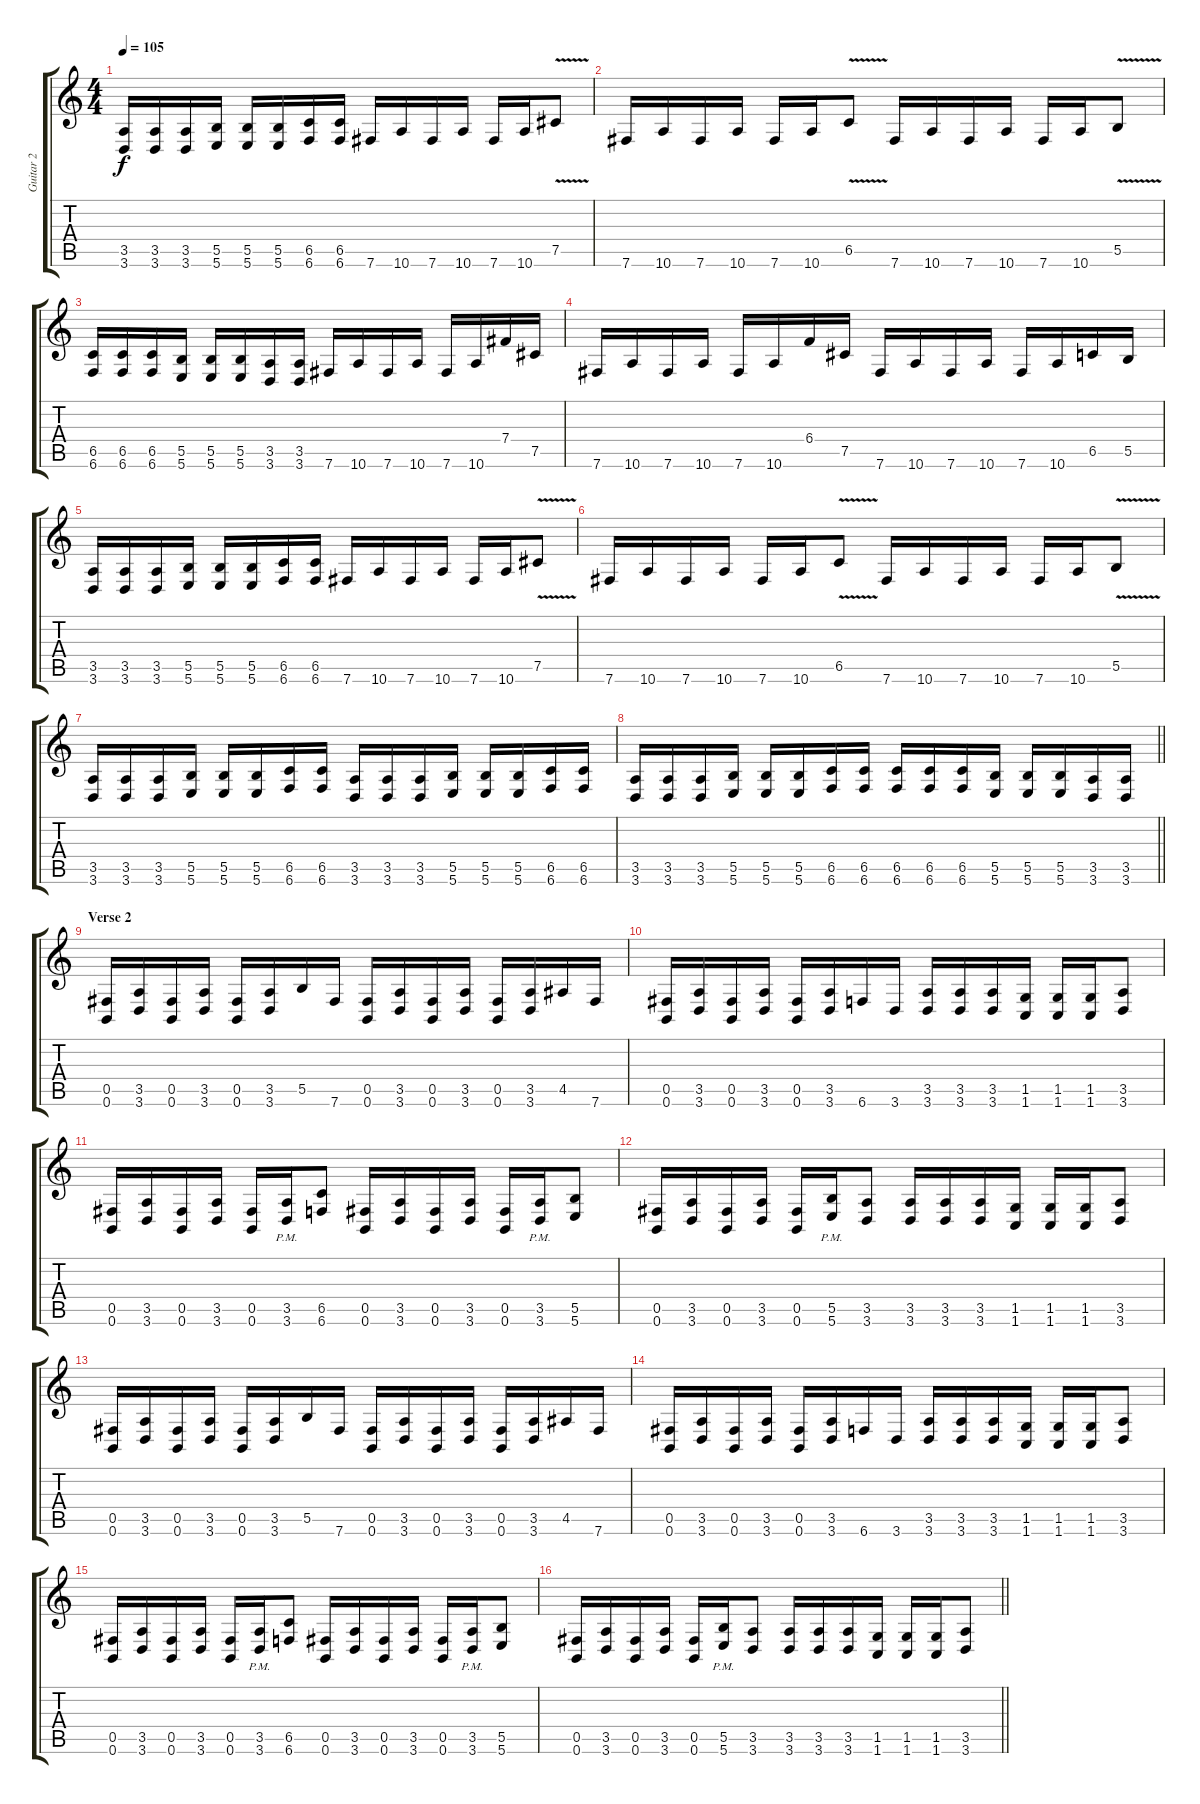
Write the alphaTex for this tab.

\track ("Guitar 2" "Guitar 2") {instrument distortionguitar}
\staff {score tabs}
\tuning (Db4 Ab3 E3 B2 Gb2 B1) {hide}
\ts (4 4)
\tempo 105
\clef g2
\ks c
(3.5 3.6).16{dy f} (3.5 3.6).16 (3.5 3.6).16 (5.5 5.6).16 (5.5 5.6).16 (5.5 5.6).16 (6.5 6.6).16 (6.5 6.6).16 7.6.16 10.6.16 7.6.16 10.6.16 7.6.16 10.6.16 7.5{v}.8 |
7.6.16 10.6.16 7.6.16 10.6.16 7.6.16 10.6.16 6.5{v}.8 7.6.16 10.6.16 7.6.16 10.6.16 7.6.16 10.6.16 5.5{v}.8 |
(6.5 6.6).16 (6.5 6.6).16 (6.5 6.6).16 (5.5 5.6).16 (5.5 5.6).16 (5.5 5.6).16 (3.5 3.6).16 (3.5 3.6).16 7.6.16 10.6.16 7.6.16 10.6.16 7.6.16 10.6.16 7.4.16 7.5.16 |
7.6.16 10.6.16 7.6.16 10.6.16 7.6.16 10.6.16 6.4.16 7.5.16 7.6.16 10.6.16 7.6.16 10.6.16 7.6.16 10.6.16 6.5.16 5.5.16 |
(3.5 3.6).16 (3.5 3.6).16 (3.5 3.6).16 (5.5 5.6).16 (5.5 5.6).16 (5.5 5.6).16 (6.5 6.6).16 (6.5 6.6).16 7.6.16 10.6.16 7.6.16 10.6.16 7.6.16 10.6.16 7.5{v}.8 |
7.6.16 10.6.16 7.6.16 10.6.16 7.6.16 10.6.16 6.5{v}.8 7.6.16 10.6.16 7.6.16 10.6.16 7.6.16 10.6.16 5.5{v}.8 |
(3.5 3.6).16 (3.5 3.6).16 (3.5 3.6).16 (5.5 5.6).16 (5.5 5.6).16 (5.5 5.6).16 (6.5 6.6).16 (6.5 6.6).16 (3.5 3.6).16 (3.5 3.6).16 (3.5 3.6).16 (5.5 5.6).16 (5.5 5.6).16 (5.5 5.6).16 (6.5 6.6).16 (6.5 6.6).16 |
\barLineRight lightlight
(3.5 3.6).16 (3.5 3.6).16 (3.5 3.6).16 (5.5 5.6).16 (5.5 5.6).16 (5.5 5.6).16 (6.5 6.6).16 (6.5 6.6).16 (6.5 6.6).16 (6.5 6.6).16 (6.5 6.6).16 (5.5 5.6).16 (5.5 5.6).16 (5.5 5.6).16 (3.5 3.6).16 (3.5 3.6).16 |
\section ("" "Verse 2")
(0.5 0.6).16 (3.5 3.6).16 (0.5 0.6).16 (3.5 3.6).16 (0.5 0.6).16 (3.5 3.6).16 5.5.16 7.6.16 (0.5 0.6).16 (3.5 3.6).16 (0.5 0.6).16 (3.5 3.6).16 (0.5 0.6).16 (3.5 3.6).16 4.5.16 7.6.16 |
(0.5 0.6).16 (3.5 3.6).16 (0.5 0.6).16 (3.5 3.6).16 (0.5 0.6).16 (3.5 3.6).16 6.6.16 3.6.16 (3.5 3.6).16 (3.5 3.6).16 (3.5 3.6).16 (1.5 1.6).16 (1.5 1.6).16 (1.5 1.6).16 (3.5 3.6).8 |
(0.5 0.6).16 (3.5 3.6).16 (0.5 0.6).16 (3.5 3.6).16 (0.5 0.6).16 (3.5{pm} 3.6{pm}).16 (6.5 6.6).8 (0.5 0.6).16 (3.5 3.6).16 (0.5 0.6).16 (3.5 3.6).16 (0.5 0.6).16 (3.5{pm} 3.6{pm}).16 (5.5 5.6).8 |
(0.5 0.6).16 (3.5 3.6).16 (0.5 0.6).16 (3.5 3.6).16 (0.5 0.6).16 (5.5{pm} 5.6{pm}).16 (3.5 3.6).8 (3.5 3.6).16 (3.5 3.6).16 (3.5 3.6).16 (1.5 1.6).16 (1.5 1.6).16 (1.5 1.6).16 (3.5 3.6).8 |
(0.5 0.6).16 (3.5 3.6).16 (0.5 0.6).16 (3.5 3.6).16 (0.5 0.6).16 (3.5 3.6).16 5.5.16 7.6.16 (0.5 0.6).16 (3.5 3.6).16 (0.5 0.6).16 (3.5 3.6).16 (0.5 0.6).16 (3.5 3.6).16 4.5.16 7.6.16 |
(0.5 0.6).16 (3.5 3.6).16 (0.5 0.6).16 (3.5 3.6).16 (0.5 0.6).16 (3.5 3.6).16 6.6.16 3.6.16 (3.5 3.6).16 (3.5 3.6).16 (3.5 3.6).16 (1.5 1.6).16 (1.5 1.6).16 (1.5 1.6).16 (3.5 3.6).8 |
(0.5 0.6).16 (3.5 3.6).16 (0.5 0.6).16 (3.5 3.6).16 (0.5 0.6).16 (3.5{pm} 3.6{pm}).16 (6.5 6.6).8 (0.5 0.6).16 (3.5 3.6).16 (0.5 0.6).16 (3.5 3.6).16 (0.5 0.6).16 (3.5{pm} 3.6{pm}).16 (5.5 5.6).8 |
\barLineRight lightlight
(0.5 0.6).16 (3.5 3.6).16 (0.5 0.6).16 (3.5 3.6).16 (0.5 0.6).16 (5.5{pm} 5.6{pm}).16 (3.5 3.6).8 (3.5 3.6).16 (3.5 3.6).16 (3.5 3.6).16 (1.5 1.6).16 (1.5 1.6).16 (1.5 1.6).16 (3.5 3.6).8
